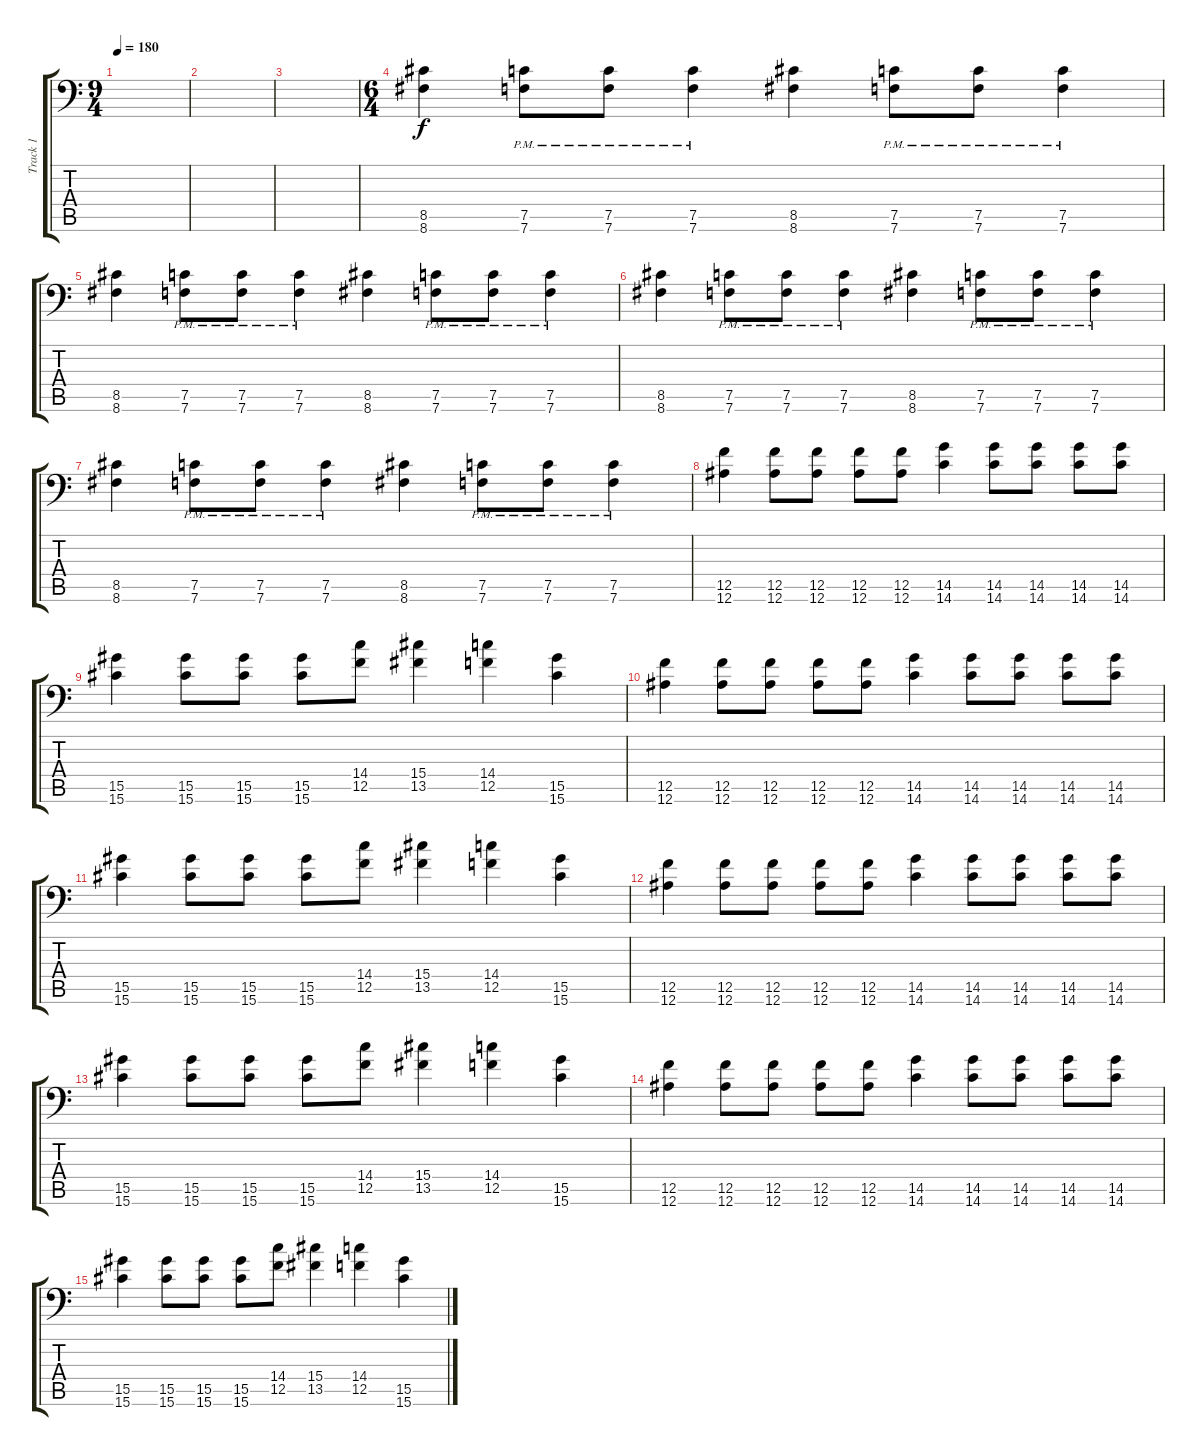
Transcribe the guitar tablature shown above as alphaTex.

\track ("Track 1" "Track 1") {instrument distortionguitar}
\staff {score tabs}
\tuning (C4 G3 Eb3 Bb2 F2 Bb1) {hide}
\ts (9 4)
\tempo 180
\clef f4
\ks c
|
|
|
\ts (6 4)
(8.5 8.6).4 (7.5{pm} 7.6{pm}).8 (7.5{pm} 7.6{pm}).8 (7.5{pm} 7.6{pm}).4 (8.5 8.6).4 (7.5{pm} 7.6{pm}).8 (7.5{pm} 7.6{pm}).8 (7.5{pm} 7.6{pm}).4 |
(8.5 8.6).4 (7.5{pm} 7.6{pm}).8 (7.5{pm} 7.6{pm}).8 (7.5{pm} 7.6{pm}).4 (8.5 8.6).4 (7.5{pm} 7.6{pm}).8 (7.5{pm} 7.6{pm}).8 (7.5{pm} 7.6{pm}).4 |
(8.5 8.6).4 (7.5{pm} 7.6{pm}).8 (7.5{pm} 7.6{pm}).8 (7.5{pm} 7.6{pm}).4 (8.5 8.6).4 (7.5{pm} 7.6{pm}).8 (7.5{pm} 7.6{pm}).8 (7.5{pm} 7.6{pm}).4 |
(8.5 8.6).4 (7.5{pm} 7.6{pm}).8 (7.5{pm} 7.6{pm}).8 (7.5{pm} 7.6{pm}).4 (8.5 8.6).4 (7.5{pm} 7.6{pm}).8 (7.5{pm} 7.6{pm}).8 (7.5{pm} 7.6{pm}).4 |
(12.5 12.6).4 (12.5 12.6).8 (12.5 12.6).8 (12.5 12.6).8 (12.5 12.6).8 (14.5 14.6).4 (14.5 14.6).8 (14.5 14.6).8 (14.5 14.6).8 (14.5 14.6).8 |
(15.5 15.6).4 (15.5 15.6).8 (15.5 15.6).8 (15.5 15.6).8 (14.4 12.5).8 (15.4 13.5).4 (14.4 12.5).4 (15.5 15.6).4 |
(12.5 12.6).4 (12.5 12.6).8 (12.5 12.6).8 (12.5 12.6).8 (12.5 12.6).8 (14.5 14.6).4 (14.5 14.6).8 (14.5 14.6).8 (14.5 14.6).8 (14.5 14.6).8 |
(15.5 15.6).4 (15.5 15.6).8 (15.5 15.6).8 (15.5 15.6).8 (14.4 12.5).8 (15.4 13.5).4 (14.4 12.5).4 (15.5 15.6).4 |
(12.5 12.6).4 (12.5 12.6).8 (12.5 12.6).8 (12.5 12.6).8 (12.5 12.6).8 (14.5 14.6).4 (14.5 14.6).8 (14.5 14.6).8 (14.5 14.6).8 (14.5 14.6).8 |
(15.5 15.6).4 (15.5 15.6).8 (15.5 15.6).8 (15.5 15.6).8 (14.4 12.5).8 (15.4 13.5).4 (14.4 12.5).4 (15.5 15.6).4 |
(12.5 12.6).4 (12.5 12.6).8 (12.5 12.6).8 (12.5 12.6).8 (12.5 12.6).8 (14.5 14.6).4 (14.5 14.6).8 (14.5 14.6).8 (14.5 14.6).8 (14.5 14.6).8 |
(15.5 15.6).4 (15.5 15.6).8 (15.5 15.6).8 (15.5 15.6).8 (14.4 12.5).8 (15.4 13.5).4 (14.4 12.5).4 (15.5 15.6).4
